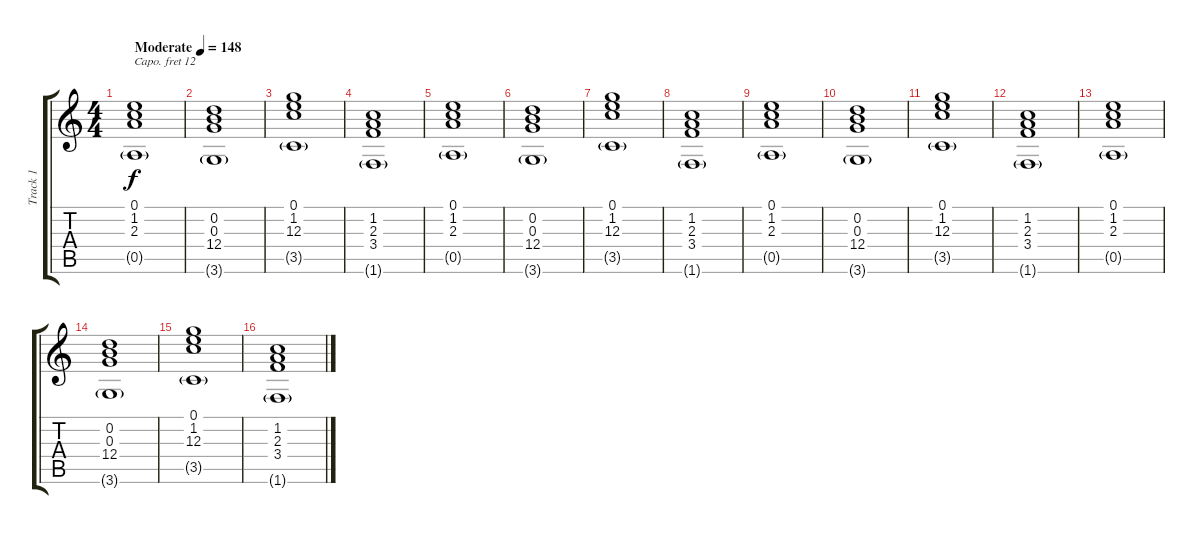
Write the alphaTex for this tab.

\track ("Track 1" "Track 1") {instrument rockorgan}
\staff {score tabs}
\capo 12
\tuning (E4 B3 G3 D3 A2 E2) {hide}
\ts (4 4)
\tempo (148 "Moderate")
\clef g2
\ks c
(0.1 1.2 2.3 0.5{g}).1{dy f instrument rockorgan} |
(0.2 0.3 12.4 3.6{g}).1 |
(0.1 1.2 12.3 3.5{g}).1 |
(1.2 2.3 3.4 1.6{g}).1 |
(0.1 1.2 2.3 0.5{g}).1 |
(0.2 0.3 12.4 3.6{g}).1 |
(0.1 1.2 12.3 3.5{g}).1 |
(1.2 2.3 3.4 1.6{g}).1 |
(0.1 1.2 2.3 0.5{g}).1 |
(0.2 0.3 12.4 3.6{g}).1 |
(0.1 1.2 12.3 3.5{g}).1 |
(1.2 2.3 3.4 1.6{g}).1 |
(0.1 1.2 2.3 0.5{g}).1 |
(0.2 0.3 12.4 3.6{g}).1 |
(0.1 1.2 12.3 3.5{g}).1 |
(1.2 2.3 3.4 1.6{g}).1
